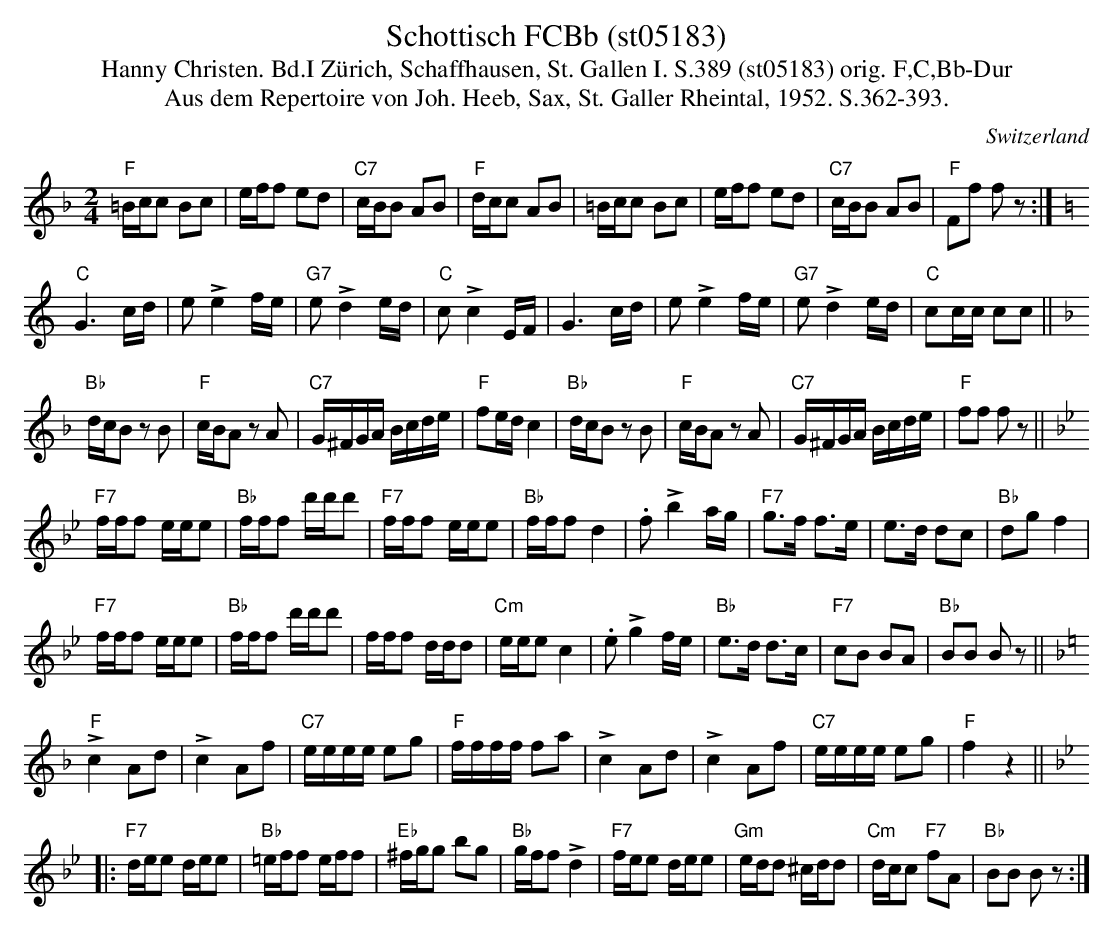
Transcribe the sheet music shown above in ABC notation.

X:1
T: Schottisch FCBb (st05183)
T:Hanny Christen. Bd.I Zürich, Schaffhausen, St. Gallen I. S.389 (st05183) orig. F,C,Bb-Dur
T: Aus dem Repertoire von Joh. Heeb, Sax, St. Galler Rheintal, 1952. S.362-393.
M:2/4
L:1/16
O:Switzerland
K:F major
"F"=Bcc2 B2c2 | eff2 e2d2 | "C7"cBB2 A2B2 | "F"dcc2 A2B2 | =Bcc2 B2c2 | eff2 e2d2 | "C7"cBB2 A2B2 | "F"F2f2 f2z2 :| [K:C]
"C"G6cd | e2!>!e4 fe | "G7"e2!>!d4ed | "C"c2!>!c4EF | G6cd | e2!>!e4 fe | "G7"e2!>!d4ed | "C"c2cc c2c2 || [K:F]
"Bb"dcB2 z2B2 | "F"cBA2 z2A2 | "C7"G^FGA Bcde | "F"f2edc4 | "Bb"dcB2 z2B2 | "F"cBA2 z2A2 | "C7"G^FGA Bcde | "F"f2f2 f2z2 || [K:Bb]
"F7"fff2 eee2 | "Bb"fff2 d'd'd'2 | "F7"fff2 eee2 | "Bb"fff2d4 | .f2!>!b4ag | "F7"g3f f3e | e3d d2c2 | "Bb"d2g2f4 |
"F7"fff2 eee2 | "Bb"fff2 d'd'd'2 | fff2 ddd2 | "Cm"eee2 c4 | .e2!>!g4fe | "Bb"e3d d3c | "F7"c2B2 B2A2 | "Bb"B2B2 B2z2 || [K:F]
"F"!>!c4 A2d2 | !>!c4 A2f2 | "C7"eeee e2g2 | "F"ffff f2a2 | !>!c4 A2d2 | !>!c4A2f2 | "C7"eeee e2g2 | "F"f4z4 || [K:Bb]
|: "F7"dee2 dee2 | "Bb"=eff2 eff2 | "Eb"^fgg2 b2g2 | "Bb"gff2 !>!d4 | "F7"fee2 dee2 | "Gm"edd2 ^cdd2 | "Cm"dcc2 "F7"f2A2 | "Bb"B2B2 B2z2 :|
